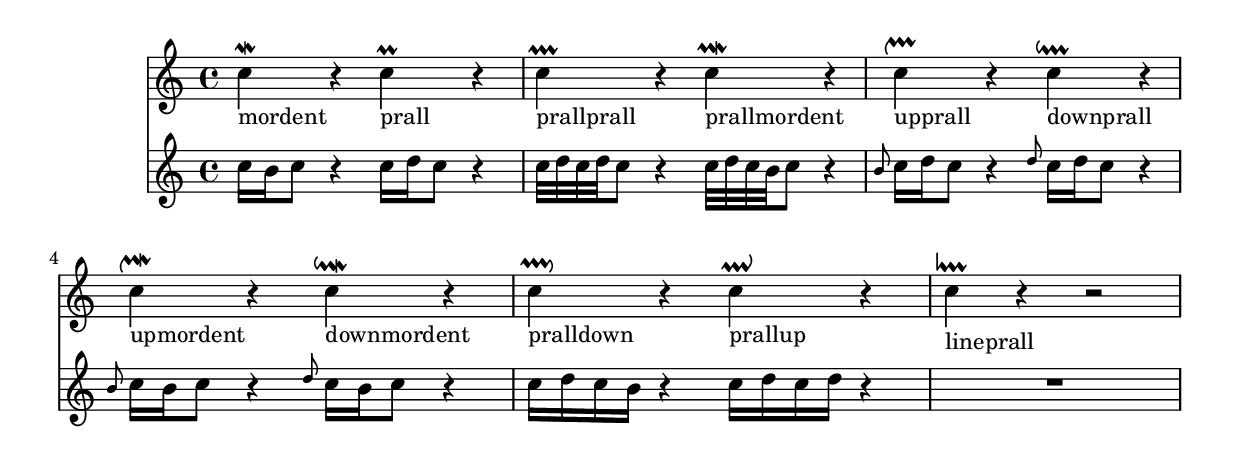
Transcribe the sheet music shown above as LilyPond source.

\version "2.12.0"

upper = \relative c'' {
	c4\mordent_"mordent" r4 c4\prall_"prall" r4 |
	c4\prallprall_"prallprall" r4 c4\prallmordent_"prallmordent" r4 |
	c4\upprall_"upprall" r4 c4\downprall_"downprall" r4 |
	c4\upmordent_"upmordent" r4 c4\downmordent_"downmordent" r4 |
	c4\pralldown_"pralldown" r4 c4\prallup_"prallup" r4 |
	c4\lineprall_"lineprall" r4 r2 |
}

lower = \relative c'' {
	c16 b c8 r4 c16 d c8 r4 |
	c32[ d c d c8] r4 c32[ d c b c8] r4 |
	\grace b8 c16 d c8 r4 \grace d8 c16 d c8 r4 |
	\grace b8 c16 b c8 r4 \grace d8 c16 b c8 r4 |
	c16 d c b r4 c16 d c d r4 |
	R1
}

\score {
	<<
		\new Staff \upper
		\new Staff \lower
	>>
}